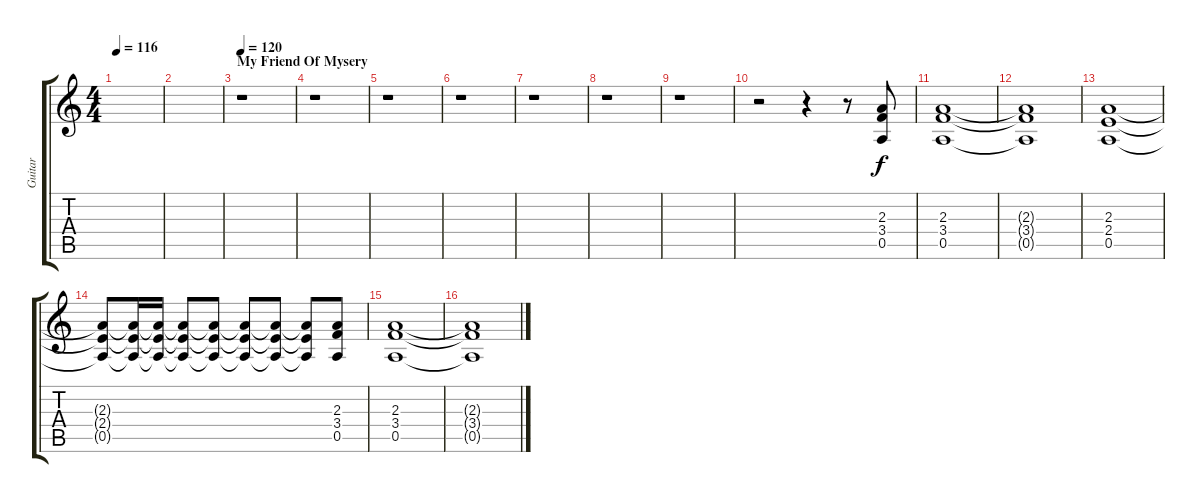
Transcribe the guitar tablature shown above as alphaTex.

\track ("Guitar" "Guitar") {instrument distortionguitar}
\staff {score tabs}
\tuning (E4 B3 G3 D3 A2 E2) {hide}
\ts (4 4)
\tempo 116
\clef g2
\ks c
|
|
\section ("" "My Friend Of Mysery")
\tempo 120
r.1 |
r.1 |
r.1 |
r.1 |
r.1 |
r.1 |
r.1 |
r.2 r.4 r.8 (2.3 3.4 0.5).8 |
(2.3 3.4 0.5).1 |
(2.3{t} 3.4{t} 0.5{t}).1 |
(2.3 2.4 0.5).1 |
(2.3{t} 2.4{t} 0.5{t}).8 (2.3{t} 2.4{t} 0.5{t}).16 (2.3{t} 2.4{t} 0.5{t}).16 (2.3{t} 2.4{t} 0.5{t}).8 (2.3{t} 2.4{t} 0.5{t}).8 (2.3{t} 2.4{t} 0.5{t}).8 (2.3{t} 2.4{t} 0.5{t}).8 (2.3{t} 2.4{t} 0.5{t}).8 (2.3 3.4 0.5).8 |
(2.3 3.4 0.5).1 |
(2.3{t} 3.4{t} 0.5{t}).1
